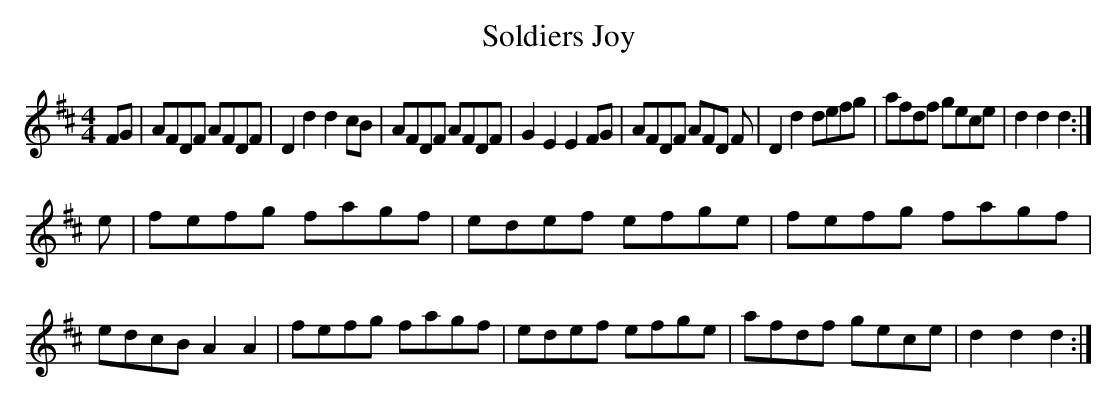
X:1
T:Soldiers Joy
M:4/4
L:1/8
K:D
FsGs|AsFsDsFs AsFsDsFs|D2d2d2csBs|AsFsDsFs AsFsDsFs|G2E2E2 FsGs|AFDF AFD
F|D2d2 defg|afdf gece|d2d2d2:|!
e|fsesfsgs fsasgsfs|esdsesfs esfsgses|fsesfsgs fagf|edcB A2A2|fefg fagf|
edef efge|afdf gece|d2d2d2:|
